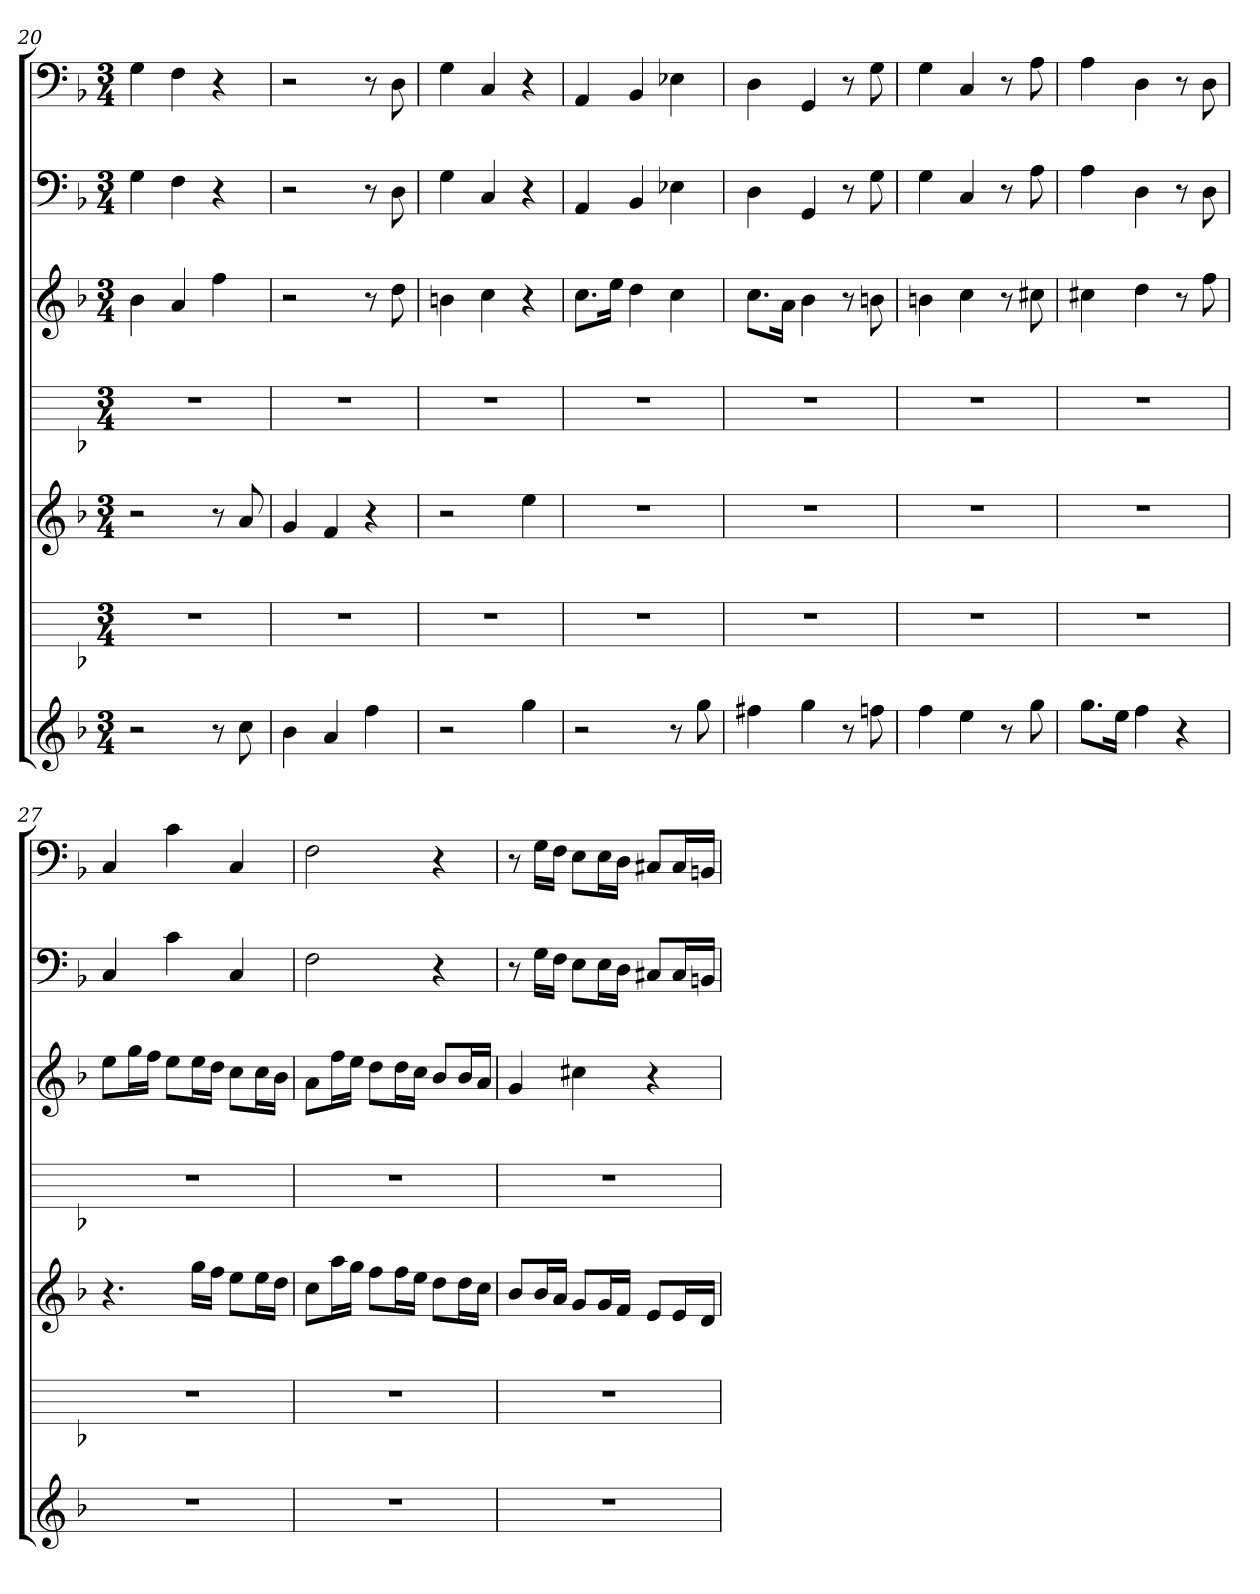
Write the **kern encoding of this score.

**kern	**kern	**kern	**kern	**kern	**kern	**kern
*part7	*part6	*part5	*part4	*part3	*part2	*part1
*staff7	*staff6	*staff5	*staff4	*staff3	*staff2	*staff1
*k[b-]	*k[b-]	*k[b-]	*k[b-]	*k[b-]	*k[b-]	*k[b-]
*d:	*d:	*d:	*d:	*d:	*d:	*d:
*M3/4	*M3/4	*M3/4	*M3/4	*M3/4	*M3/4	*M3/4
=20	=20	=20	=20	=20	=20	=20
2r	2.r	2r	2.r	4b-	4G	4G
.	.	.	.	4a	4F	4F
8r	.	8r	.	4ff	4r	4r
8cc	.	8a	.	.	.	.
=21	=21	=21	=21	=21	=21	=21
4b-	2.r	4g	2.r	2r	2r	2r
4a	.	4f	.	.	.	.
4ff	.	4r	.	8r	8r	8r
.	.	.	.	8dd	8D	8D
=22	=22	=22	=22	=22	=22	=22
2r	2.r	2r	2.r	4bn	4G	4G
.	.	.	.	4cc	4C	4C
4gg	.	4ee	.	4r	4r	4r
=23	=23	=23	=23	=23	=23	=23
2r	2.r	2.r	2.r	8.ccL	4AA	4AA
.	.	.	.	16eeJk	.	.
.	.	.	.	4dd	4BB-	4BB-
8r	.	.	.	4cc	4E-X	4E-X
8gg	.	.	.	.	.	.
=24	=24	=24	=24	=24	=24	=24
4ff#X	2.r	2.r	2.r	8.ccL	4D	4D
.	.	.	.	16aJk	.	.
4gg	.	.	.	4b-	4GG	4GG
8r	.	.	.	8r	8r	8r
8ffn	.	.	.	8bn	8G	8G
=25	=25	=25	=25	=25	=25	=25
4ff	2.r	2.r	2.r	4bn	4G	4G
4ee	.	.	.	4cc	4C	4C
8r	.	.	.	8r	8r	8r
8gg	.	.	.	8cc#X	8A	8A
=26	=26	=26	=26	=26	=26	=26
8.ggL	2.r	2.r	2.r	4cc#X	4A	4A
16eeJk	.	.	.	.	.	.
4ff	.	.	.	4dd	4D	4D
4r	.	.	.	8r	8r	8r
.	.	.	.	8ff	8D	8D
=27	=27	=27	=27	=27	=27	=27
2.r	2.r	4.r	2.r	8eeL	4C	4C
.	.	.	.	16ggL	.	.
.	.	.	.	16ffJJ	.	.
.	.	.	.	8eeL	4c	4c
.	.	16ggLL	.	16eeL	.	.
.	.	16ffJJ	.	16ddJJ	.	.
.	.	8eeL	.	8ccL	4C	4C
.	.	16eeL	.	16ccL	.	.
.	.	16ddJJ	.	16b-JJ	.	.
=28	=28	=28	=28	=28	=28	=28
2.r	2.r	8ccL	2.r	8aL	2F	2F
.	.	16aaL	.	16ffL	.	.
.	.	16ggJJ	.	16eeJJ	.	.
.	.	8ffL	.	8ddL	.	.
.	.	16ffL	.	16ddL	.	.
.	.	16eeJJ	.	16ccJJ	.	.
.	.	8ddL	.	8b-L	4r	4r
.	.	16ddL	.	16b-L	.	.
.	.	16ccJJ	.	16aJJ	.	.
=29	=29	=29	=29	=29	=29	=29
2.r	2.r	8b-L	2.r	4g	8r	8r
.	.	16b-L	.	.	16GLL	16GLL
.	.	16aJJ	.	.	16FJJ	16FJJ
.	.	8gL	.	4cc#X	8EL	8EL
.	.	16gL	.	.	16EL	16EL
.	.	16fJJ	.	.	16DJJ	16DJJ
.	.	8eL	.	4r	8C#XL	8C#XL
.	.	16eL	.	.	16C#L	16C#L
.	.	16dJJ	.	.	16BBnJJ	16BBnJJ
=	=	=	=	=	=	=
*-	*-	*-	*-	*-	*-	*-
